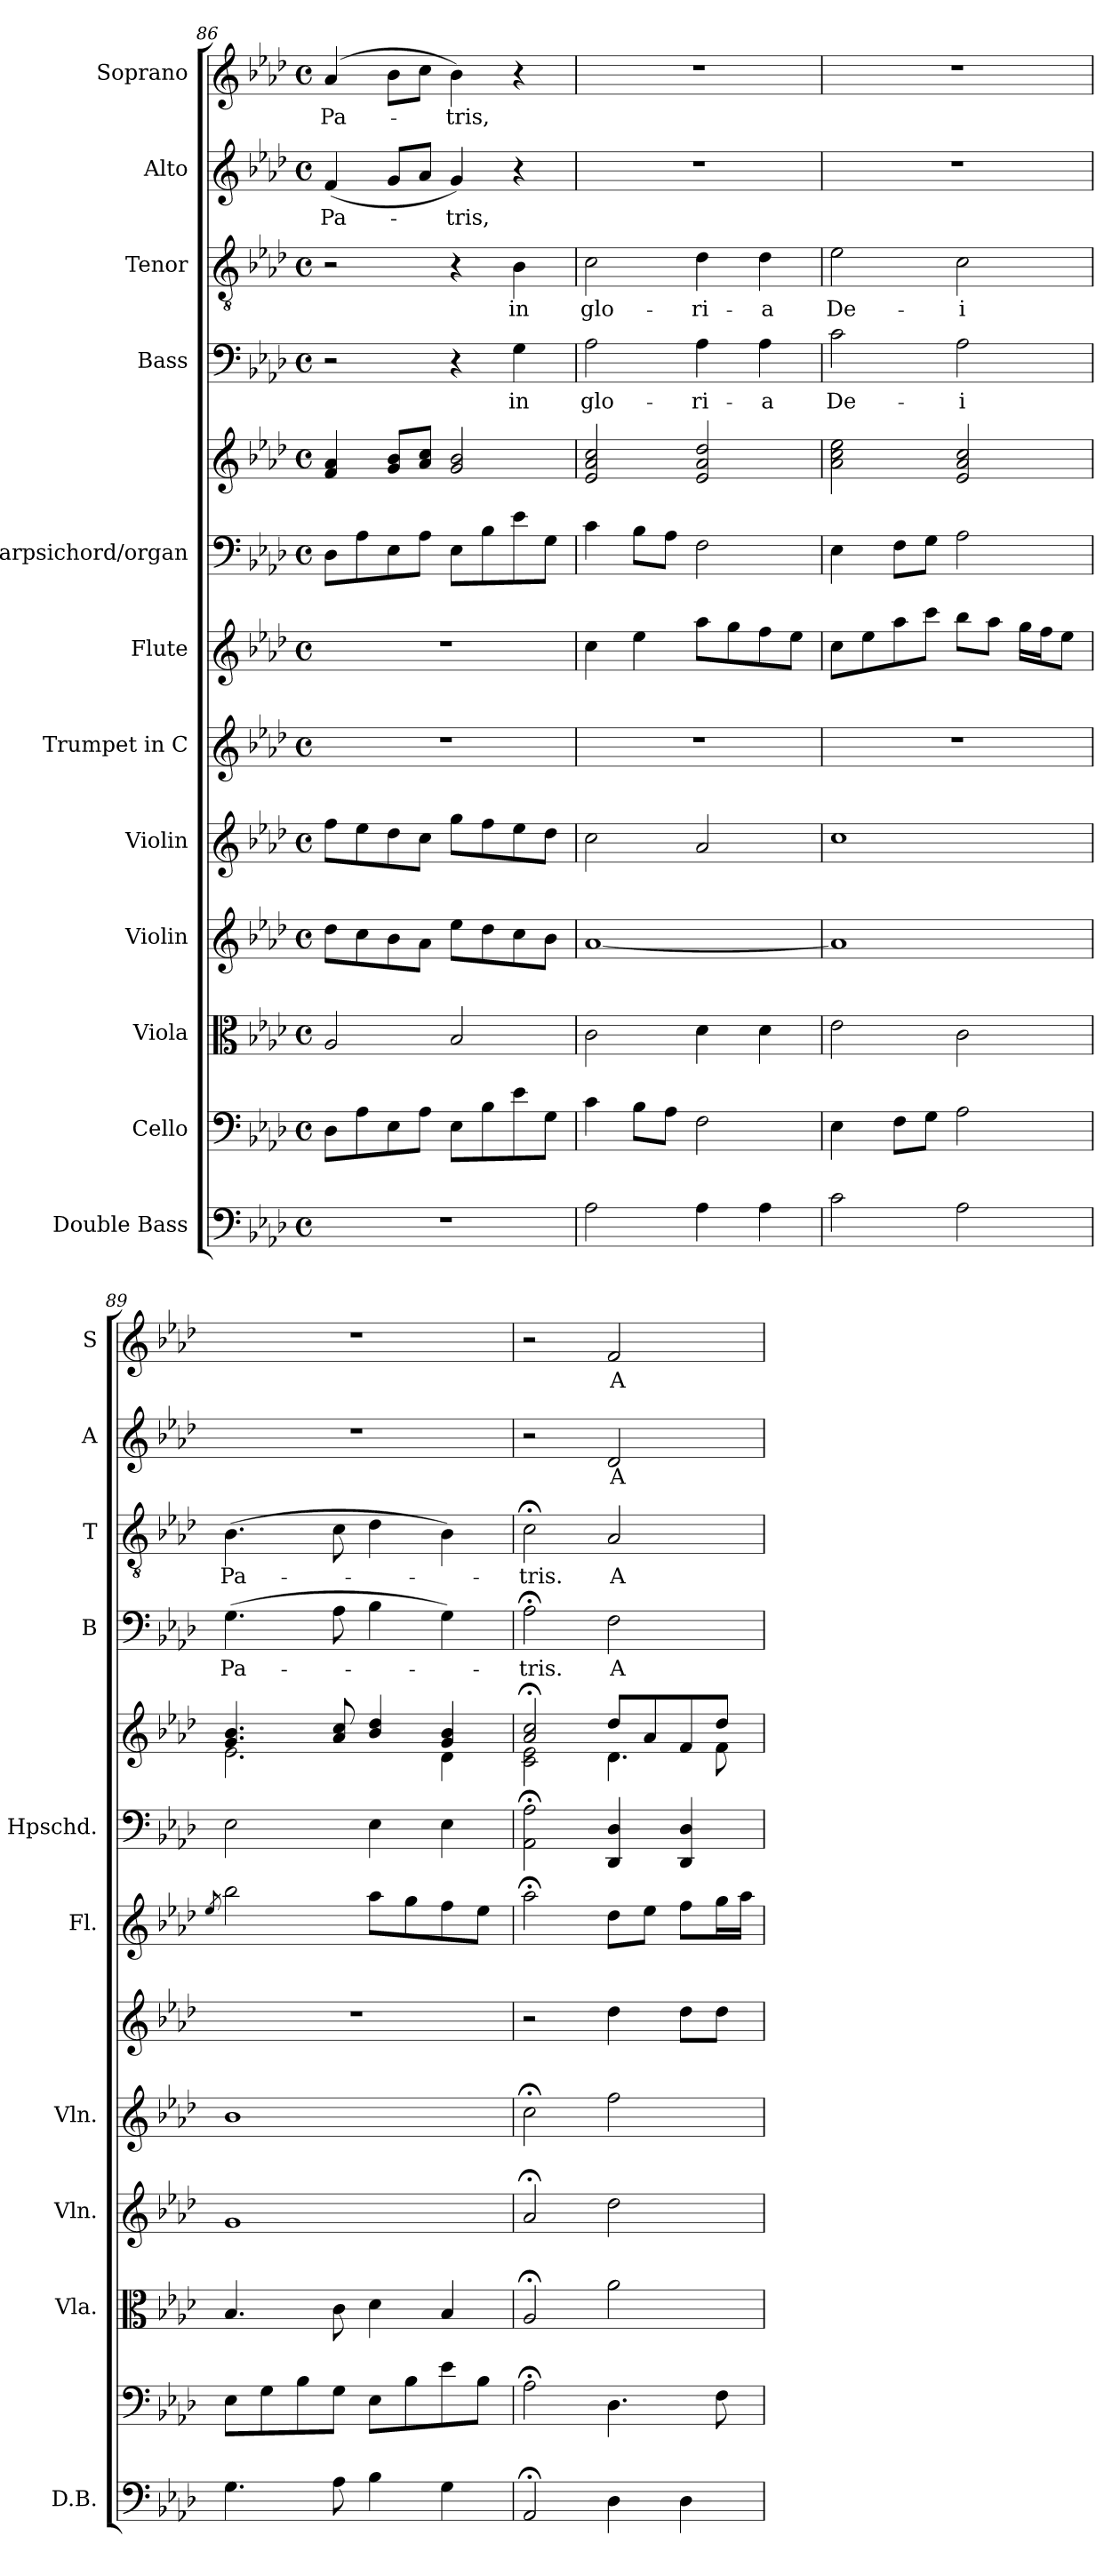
**kern	**kern	**kern	**kern	**kern	**kern	**kern	**kern	**kern	**kern	**text	**kern	**text	**kern	**text	**kern	**text
*part12	*part11	*part10	*part9	*part8	*part7	*part6	*part5	*part5	*part4	*part4	*part3	*part3	*part2	*part2	*part1	*part1
*staff13	*staff12	*staff11	*staff10	*staff9	*staff8	*staff7	*staff6	*staff5	*staff4	*staff4	*staff3	*staff3	*staff2	*staff2	*staff1	*staff1
*I"Double Bass	*I"Cello	*I"Viola	*I"Violin	*I"Violin	*I"Trumpet in C	*I"Flute	*I"Harpsichord/organ	*	*I"Bass	*	*I"Tenor	*	*I"Alto	*	*I"Soprano	*
*I'D.B.	*	*I'Vla.	*I'Vln.	*I'Vln.	*	*I'Fl.	*I'Hpschd.	*	*I'B	*	*I'T	*	*I'A	*	*I'S	*
!!LO:PB:g=z
*clefF4	*clefF4	*clefC3	*clefG2	*clefG2	*clefG2	*clefG2	*clefF4	*clefG2	*clefF4	*	*clefGv2	*	*clefG2	*	*clefG2	*
*ITrd7c12	*	*	*	*	*	*	*	*	*	*	*	*	*	*	*	*
*k[b-e-a-d-]	*k[b-e-a-d-]	*k[b-e-a-d-]	*k[b-e-a-d-]	*k[b-e-a-d-]	*k[b-e-a-d-]	*k[b-e-a-d-]	*k[b-e-a-d-]	*k[b-e-a-d-]	*k[b-e-a-d-]	*	*k[b-e-a-d-]	*	*k[b-e-a-d-]	*	*k[b-e-a-d-]	*
*A-:	*A-:	*A-:	*A-:	*A-:	*A-:	*A-:	*A-:	*A-:	*A-:	*	*A-:	*	*A-:	*	*A-:	*
*M4/4	*M4/4	*M4/4	*M4/4	*M4/4	*M4/4	*M4/4	*M4/4	*M4/4	*M4/4	*	*M4/4	*	*M4/4	*	*M4/4	*
*met(c)	*met(c)	*met(c)	*met(c)	*met(c)	*met(c)	*met(c)	*met(c)	*met(c)	*met(c)	*	*met(c)	*	*met(c)	*	*met(c)	*
=86	=86	=86	=86	=86	=86	=86	=86	=86	=86	=86	=86	=86	=86	=86	=86	=86
!	!	!	!	!	!	!	!	!	!	!	!	!	!	!LO:LY:b	!	!LO:LY:b
1r	8D-\L	2A-/	8dd-\L	8ff\L	1r	1r	8D-\L	4f/ 4a-/	2r	.	2r	.	(<4f/	Pa-	(4a-/	Pa-
.	8A-\	.	8cc\	8ee-\	.	.	8A-\	.	.	.	.	.	.	.	.	.
.	8E-\	.	8b-\	8dd-\	.	.	8E-\	8g/ 8b-/L	.	.	.	.	8g/L	.	8b-\L	.
.	8A-\J	.	8a-\J	8cc\J	.	.	8A-\J	8a-/ 8cc/J	.	.	.	.	8a-/J	.	8cc\J	.
!	!	!	!	!	!	!	!	!	!	!	!	!	!	!LO:LY:b	!	!LO:LY:b
.	8E-\L	2B-/	8ee-\L	8gg\L	.	.	8E-\L	2g/ 2b-/	4r	.	4r	.	4g/)	-tris,	4b-\)	-tris,
.	8B-\	.	8dd-\	8ff\	.	.	8B-\	.	.	.	.	.	.	.	.	.
!	!	!	!	!	!	!	!	!	!	!LO:LY:b	!	!LO:LY:b	!	!	!	!
.	8e-\	.	8cc\	8ee-\	.	.	8e-\	.	4G\	in	4B-\	in	4r	.	4r	.
.	8G\J	.	8b-\J	8dd-\J	.	.	8G\J	.	.	.	.	.	.	.	.	.
=87	=87	=87	=87	=87	=87	=87	=87	=87	=87	=87	=87	=87	=87	=87	=87	=87
!	!	!	!	!	!	!	!	!	!	!LO:LY:b	!	!LO:LY:b	!	!	!	!
2AA-\	4c\	2c\	[1a-	2cc\	1r	4cc\	4c\	2e-/ 2a-/ 2cc/	2A-\	glo-	2c\	glo-	1r	.	1r	.
.	8B-\L	.	.	.	.	4ee-\	8B-\L	.	.	.	.	.	.	.	.	.
.	8A-\J	.	.	.	.	.	8A-\J	.	.	.	.	.	.	.	.	.
!	!	!	!	!	!	!	!	!	!	!LO:LY:b	!	!LO:LY:b	!	!	!	!
4AA-\	2F\	4d-\	.	2a-/	.	8aa-\L	2F\	2e-/ 2a-/ 2dd-/	4A-\	-ri-	4d-\	-ri-	.	.	.	.
.	.	.	.	.	.	8gg\	.	.	.	.	.	.	.	.	.	.
!	!	!	!	!	!	!	!	!	!	!LO:LY:b	!	!LO:LY:b	!	!	!	!
4AA-\	.	4d-\	.	.	.	8ff\	.	.	4A-\	-a	4d-\	-a	.	.	.	.
.	.	.	.	.	.	8ee-\J	.	.	.	.	.	.	.	.	.	.
=88	=88	=88	=88	=88	=88	=88	=88	=88	=88	=88	=88	=88	=88	=88	=88	=88
!	!	!	!	!	!	!	!	!	!	!LO:LY:b	!	!LO:LY:b	!	!	!	!
2C\	4E-\	2e-\	1a-]	1cc	1r	8cc\L	4E-\	2a-\ 2cc\ 2ee-\	2c\	De-	2e-\	De-	1r	.	1r	.
.	.	.	.	.	.	8ee-\	.	.	.	.	.	.	.	.	.	.
.	8F\L	.	.	.	.	8aa-\	8F\L	.	.	.	.	.	.	.	.	.
.	8G\J	.	.	.	.	8ccc\J	8G\J	.	.	.	.	.	.	.	.	.
!	!	!	!	!	!	!	!	!	!	!LO:LY:b	!	!LO:LY:b	!	!	!	!
2AA-\	2A-\	2c\	.	.	.	8bb-\L	2A-\	2e-/ 2a-/ 2cc/	2A-\	-i	2c\	-i	.	.	.	.
.	.	.	.	.	.	8aa-\J	.	.	.	.	.	.	.	.	.	.
.	.	.	.	.	.	16gg\LL	.	.	.	.	.	.	.	.	.	.
.	.	.	.	.	.	16ff\J	.	.	.	.	.	.	.	.	.	.
.	.	.	.	.	.	8ee-\J	.	.	.	.	.	.	.	.	.	.
=89	=89	=89	=89	=89	=89	=89	=89	=89	=89	=89	=89	=89	=89	=89	=89	=89
.	.	.	.	.	.	8qee-/	.	.	.	.	.	.	.	.	.	.
*	*	*	*	*	*	*	*	*^	*	*	*	*	*	*	*	*
!	!	!	!	!	!	!	!	!	!	!	!LO:LY:b	!	!LO:LY:b	!	!	!	!
4.GG\	8E-\L	4.B-/	1g	1b-	1r	2bb-\	2E-\	4.g/ 4.b-/	2.e-\	(>4.G\	Pa-	(>4.B-\	Pa-	1r	.	1r	.
.	8G\	.	.	.	.	.	.	.	.	.	.	.	.	.	.	.	.
.	8B-\	.	.	.	.	.	.	.	.	.	.	.	.	.	.	.	.
8AA-\	8G\J	8c\	.	.	.	.	.	8a-/ 8cc/	.	8A-\	.	8c\	.	.	.	.	.
4BB-\	8E-\L	4d-\	.	.	.	8aa-\L	4E-\	4b-/ 4dd-/	.	4B-\	.	4d-\	.	.	.	.	.
.	8B-\	.	.	.	.	8gg\	.	.	.	.	.	.	.	.	.	.	.
4GG\	8e-\	4B-/	.	.	.	8ff\	4E-\	4g/ 4b-/	4d-\	4G\)	.	4B-\)	.	.	.	.	.
.	8B-\J	.	.	.	.	8ee-\J	.	.	.	.	.	.	.	.	.	.	.
=90	=90	=90	=90	=90	=90	=90	=90	=90	=90	=90	=90	=90	=90	=90	=90	=90	=90
!	!	!	!	!	!	!	!	!	!	!	!LO:LY:b	!	!LO:LY:b	!	!	!	!
2AAA-;</	2A-;<\	2A-;</	2a-;</	2cc;<\	2r	2aa-;<\	2AA-\;< 2A-\;<	2a-/;< 2cc/;<	2c\ 2e-\	2A-;<\	-tris.	2c;<\	-tris.	2r	.	2r	.
!	!	!	!	!	!	!	!	!	!	!	!LO:LY:b	!	!LO:LY:b	!	!LO:LY:b	!	!LO:LY:b
4DD-\	4.D-\	2a-\	2dd-\	2ff\	4dd-\	8dd-\L	4DD-/ 4D-/	8dd-/L	4.d-\	2F\	A-	2A-/	A-	2d-/	A-	2f/	A-
.	.	.	.	.	.	8ee-\J	.	8a-/	.	.	.	.	.	.	.	.	.
4DD-\	.	.	.	.	8dd-\L	8ff\L	4DD-/ 4D-/	8f/	.	.	.	.	.	.	.	.	.
.	8F\	.	.	.	8dd-\J	16gg\L	.	8dd-/J	8f\	.	.	.	.	.	.	.	.
.	.	.	.	.	.	16aa-\JJ	.	.	.	.	.	.	.	.	.	.	.
*	*	*	*	*	*	*	*	*v	*v	*	*	*	*	*	*	*	*
=	=	=	=	=	=	=	=	=	=	=	=	=	=	=	=	=
*-	*-	*-	*-	*-	*-	*-	*-	*-	*-	*-	*-	*-	*-	*-	*-	*-
